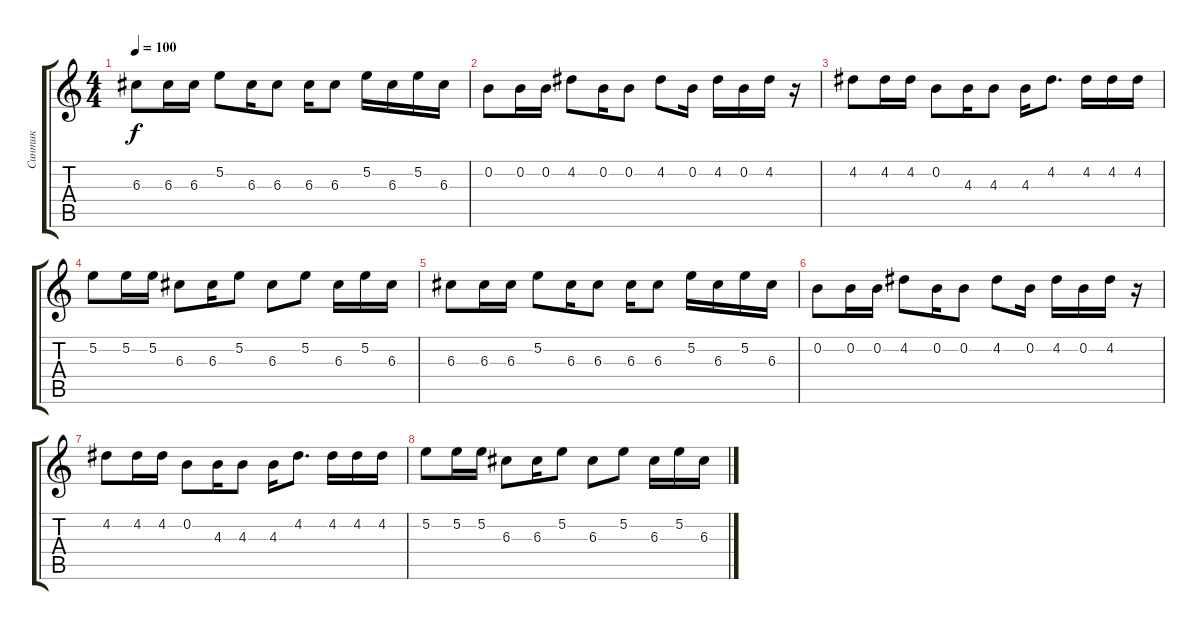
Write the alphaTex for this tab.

\track ("Синтик" "Синтик") {instrument overdrivenguitar}
\staff {score tabs}
\tuning (E4 B3 G3 D3 A2 E2) {hide}
\ts (4 4)
\tempo 100
\clef g2
\ks c
6.3.8{dy f instrument pizzicatostrings} 6.3.16 6.3.16 5.2.8 6.3.16 6.3.8 6.3.16 6.3.8 5.2.16 6.3.16 5.2.16 6.3.16 |
0.2.8 0.2.16 0.2.16 4.2.8 0.2.16 0.2.8 4.2.8 0.2.16 4.2.16 0.2.16 4.2.16 r.16 |
4.2.8 4.2.16 4.2.16 0.2.8 4.3.16 4.3.8 4.3.16 4.2.8{d} 4.2.16 4.2.16 4.2.16 |
5.2.8 5.2.16 5.2.16 6.3.8 6.3.16 5.2.8 6.3.8 5.2.8 6.3.16 5.2.16 6.3.16 |
6.3.8 6.3.16 6.3.16 5.2.8 6.3.16 6.3.8 6.3.16 6.3.8 5.2.16 6.3.16 5.2.16 6.3.16 |
0.2.8 0.2.16 0.2.16 4.2.8 0.2.16 0.2.8 4.2.8 0.2.16 4.2.16 0.2.16 4.2.16 r.16 |
4.2.8 4.2.16 4.2.16 0.2.8 4.3.16 4.3.8 4.3.16 4.2.8{d} 4.2.16 4.2.16 4.2.16 |
5.2.8 5.2.16 5.2.16 6.3.8 6.3.16 5.2.8 6.3.8 5.2.8 6.3.16 5.2.16 6.3.16
